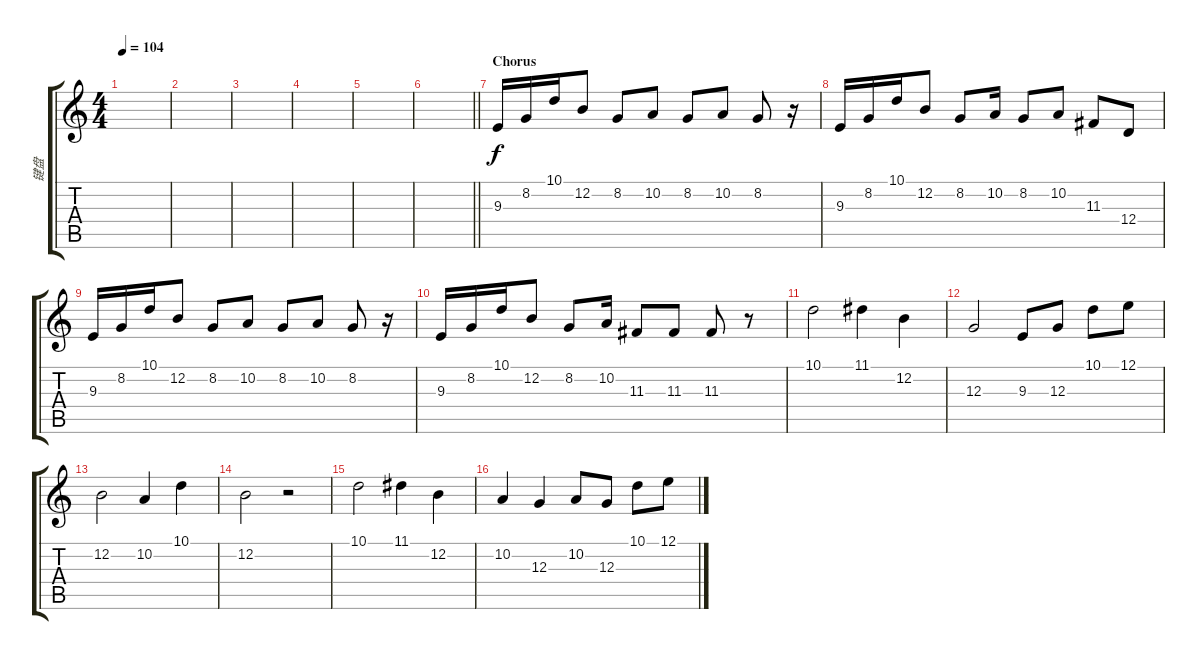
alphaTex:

\track ("键盘" "键盘") {instrument brightacousticpiano}
\staff {score tabs}
\tuning (E4 B3 G3 D3 A2 E2) {hide}
\ts (4 4)
\tempo 104
\clef g2
\ks c
|
|
|
|
|
\barLineRight lightlight
|
\section ("" "Chorus")
9.3.16 8.2.16 10.1.16 12.2.8 8.2.8 10.2.8 8.2.8 10.2.8 8.2.8 r.16 |
9.3.16 8.2.16 10.1.16 12.2.8 8.2.8 10.2.16 8.2.8 10.2.8 11.3.8 12.4.8 |
9.3.16 8.2.16 10.1.16 12.2.8 8.2.8 10.2.8 8.2.8 10.2.8 8.2.8 r.16 |
9.3.16 8.2.16 10.1.16 12.2.8 8.2.8 10.2.16 11.3.8 11.3.8 11.3.8 r.8 |
10.1.2 11.1.4 12.2.4 |
12.3.2 9.3.8 12.3.8 10.1.8 12.1.8 |
12.2.2 10.2.4 10.1.4 |
12.2.2 r.2 |
10.1.2 11.1.4 12.2.4 |
10.2.4 12.3.4 10.2.8 12.3.8 10.1.8 12.1.8
